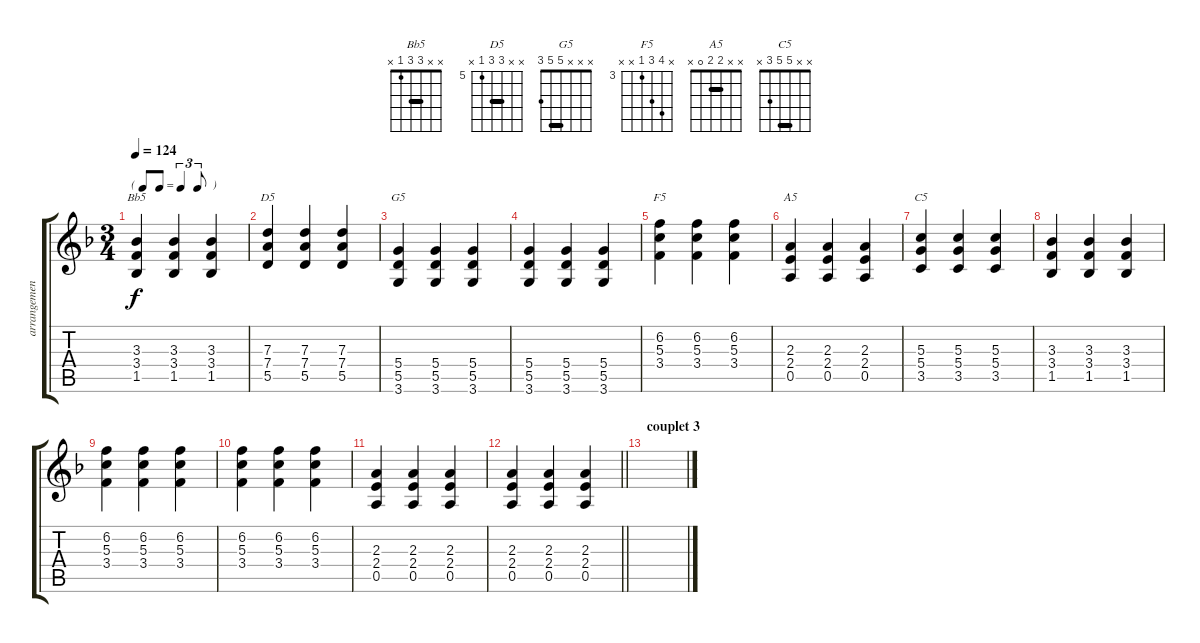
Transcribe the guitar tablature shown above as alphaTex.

\track ("arrangements piano" "arrangemen") {instrument electricguitarjazz}
\staff {score tabs}
\tuning (E4 B3 G3 D3 A2 E2) {hide}
\chord ("Bb5" x x 3 3 1 x) {barre 3}
\chord ("D5" x x 7 7 5 x) {firstfret 5 barre 7}
\chord ("G5" x x x 5 5 3) {barre 5}
\chord ("F5" x 6 5 3 x x) {firstfret 3}
\chord ("A5" x x 2 2 0 x) {barre 2}
\chord ("C5" x x 5 5 3 x) {barre 5}
\ts (3 4)
\tf triplet8th
\tempo 124
\clef g2
\ks f
(3.3 3.4 1.5).4{ch "Bb5" dy f} (3.3 3.4 1.5).4 (3.3 3.4 1.5).4 |
(7.3 7.4 5.5).4{ch "D5"} (7.3 7.4 5.5).4 (7.3 7.4 5.5).4 |
(5.4 5.5 3.6).4{ch "G5"} (5.4 5.5 3.6).4 (5.4 5.5 3.6).4 |
(5.4 5.5 3.6).4 (5.4 5.5 3.6).4 (5.4 5.5 3.6).4 |
(6.2 5.3 3.4).4{ch "F5"} (6.2 5.3 3.4).4 (6.2 5.3 3.4).4 |
(2.3 2.4 0.5).4{ch "A5"} (2.3 2.4 0.5).4 (2.3 2.4 0.5).4 |
(5.3 5.4 3.5).4{ch "C5"} (5.3 5.4 3.5).4 (5.3 5.4 3.5).4 |
(3.3 3.4 1.5).4 (3.3 3.4 1.5).4 (3.3 3.4 1.5).4 |
(6.2 5.3 3.4).4 (6.2 5.3 3.4).4 (6.2 5.3 3.4).4 |
(6.2 5.3 3.4).4 (6.2 5.3 3.4).4 (6.2 5.3 3.4).4 |
(2.3 2.4 0.5).4 (2.3 2.4 0.5).4 (2.3 2.4 0.5).4 |
\barLineRight lightlight
(2.3 2.4 0.5).4 (2.3 2.4 0.5).4 (2.3 2.4 0.5).4 |
\section ("" "couplet 3")
